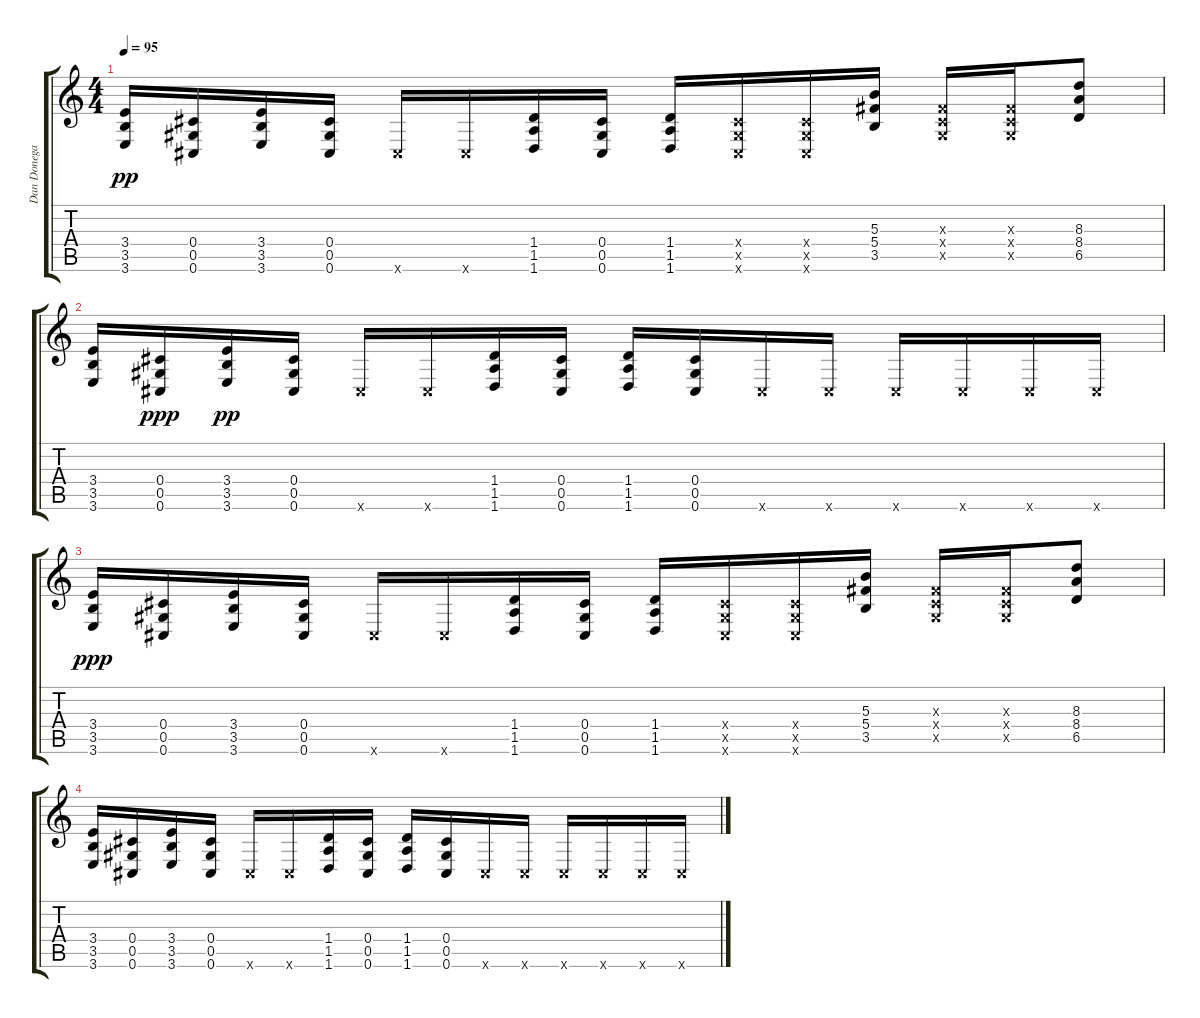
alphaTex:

\track ("Dan Donegan" "Dan Donega") {instrument distortionguitar}
\staff {score tabs}
\tuning (Eb4 Bb3 Gb3 Db3 Ab2 Db2) {hide}
\ts (4 4)
\tempo 95
\clef g2
\ks c
(3.4 3.5 3.6).16{dy pp} (0.4 0.5 0.6).16 (3.4 3.5 3.6).16 (0.4 0.5 0.6).16 0.6{x}.16 0.6{x}.16 (1.4 1.5 1.6).16 (0.4 0.5 0.6).16 (1.4 1.5 1.6).16 (0.4{x} 0.5{x} 0.6{x}).16 (0.4{x} 0.5{x} 0.6{x}).16 (5.3 5.4 3.5).16 (0.3{x} 0.4{x} 0.5{x}).16 (0.3{x} 0.4{x} 0.5{x}).16 (8.3 8.4 6.5).8 |
(3.4 3.5 3.6).16 (0.4 0.5 0.6).16{dy ppp} (3.4 3.5 3.6).16{dy pp} (0.4 0.5 0.6).16 0.6{x}.16 0.6{x}.16 (1.4 1.5 1.6).16 (0.4 0.5 0.6).16 (1.4 1.5 1.6).16 (0.4 0.5 0.6).16 0.6{x}.16 0.6{x}.16 0.6{x}.16 0.6{x}.16 0.6{x}.16 0.6{x}.16 |
(3.4 3.5 3.6).16{dy ppp} (0.4 0.5 0.6).16 (3.4 3.5 3.6).16 (0.4 0.5 0.6).16 0.6{x}.16 0.6{x}.16 (1.4 1.5 1.6).16 (0.4 0.5 0.6).16 (1.4 1.5 1.6).16 (0.4{x} 0.5{x} 0.6{x}).16 (0.4{x} 0.5{x} 0.6{x}).16 (5.3 5.4 3.5).16 (0.3{x} 0.4{x} 0.5{x}).16 (0.3{x} 0.4{x} 0.5{x}).16 (8.3 8.4 6.5).8 |
(3.4 3.5 3.6).16 (0.4 0.5 0.6).16 (3.4 3.5 3.6).16 (0.4 0.5 0.6).16 0.6{x}.16 0.6{x}.16 (1.4 1.5 1.6).16 (0.4 0.5 0.6).16 (1.4 1.5 1.6).16 (0.4 0.5 0.6).16 0.6{x}.16 0.6{x}.16 0.6{x}.16 0.6{x}.16 0.6{x}.16 0.6{x}.16
